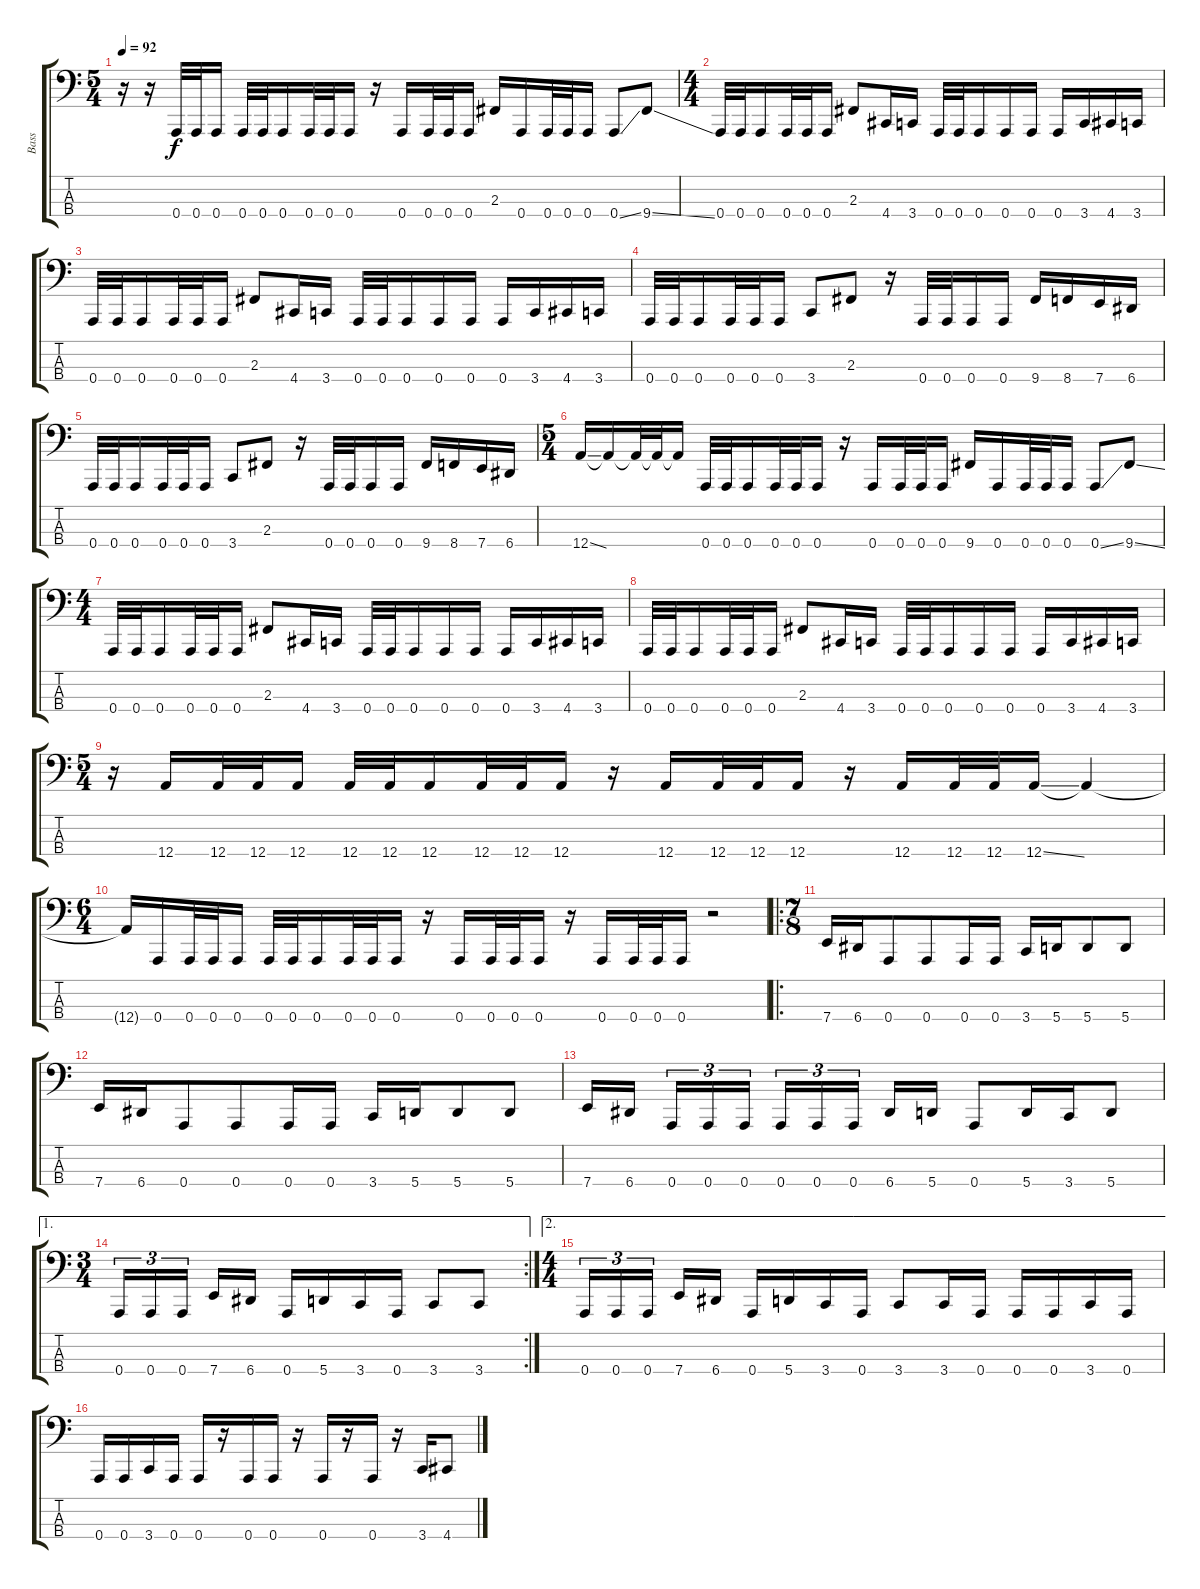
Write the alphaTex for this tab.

\track ("Bass" "Bass") {instrument electricbassfinger}
\staff {score tabs}
\tuning (D2 A1 E1 A0) {hide}
\ts (5 4)
\tempo 92
\clef f4
\ks c
r.16{dy f} r.16 0.4.32 0.4.32 0.4.16 0.4.32 0.4.32 0.4.16 0.4.32 0.4.32 0.4.16 r.16 0.4.16 0.4.32 0.4.32 0.4.16 2.3.16 0.4.16 0.4.32 0.4.32 0.4.16 0.4{ss}.8 9.4{ss}.8 |
\ts (4 4)
0.4.32 0.4.32 0.4.16 0.4.32 0.4.32 0.4.16 2.3.8 4.4.16 3.4.16 0.4.32 0.4.32 0.4.16 0.4.16 0.4.16 0.4.16 3.4.16 4.4.16 3.4.16 |
0.4.32 0.4.32 0.4.16 0.4.32 0.4.32 0.4.16 2.3.8 4.4.16 3.4.16 0.4.32 0.4.32 0.4.16 0.4.16 0.4.16 0.4.16 3.4.16 4.4.16 3.4.16 |
0.4.32 0.4.32 0.4.16 0.4.32 0.4.32 0.4.16 3.4.8 2.3.8 r.16 0.4.32 0.4.32 0.4.16 0.4.16 9.4.16 8.4.16 7.4.16 6.4.16 |
0.4.32 0.4.32 0.4.16 0.4.32 0.4.32 0.4.16 3.4.8 2.3.8 r.16 0.4.32 0.4.32 0.4.16 0.4.16 9.4.16 8.4.16 7.4.16 6.4.16 |
\ts (5 4)
12.4{ss}.16 12.4{t}.16 12.4{t}.32 12.4{t}.32 12.4{t}.16 0.4.32 0.4.32 0.4.16 0.4.32 0.4.32 0.4.16 r.16 0.4.16 0.4.32 0.4.32 0.4.16 9.4.16 0.4.16 0.4.32 0.4.32 0.4.16 0.4{ss}.8 9.4{ss}.8 |
\ts (4 4)
0.4.32 0.4.32 0.4.16 0.4.32 0.4.32 0.4.16 2.3.8 4.4.16 3.4.16 0.4.32 0.4.32 0.4.16 0.4.16 0.4.16 0.4.16 3.4.16 4.4.16 3.4.16 |
0.4.32 0.4.32 0.4.16 0.4.32 0.4.32 0.4.16 2.3.8 4.4.16 3.4.16 0.4.32 0.4.32 0.4.16 0.4.16 0.4.16 0.4.16 3.4.16 4.4.16 3.4.16 |
\ts (5 4)
r.16 12.4.16 12.4.32 12.4.32 12.4.16 12.4.32 12.4.32 12.4.16 12.4.32 12.4.32 12.4.16 r.16 12.4.16 12.4.32 12.4.32 12.4.16 r.16 12.4.16 12.4.32 12.4.32 12.4{ss}.16 12.4{t}.4 |
\ts (6 4)
12.4{t}.16 0.4.16 0.4.32 0.4.32 0.4.16 0.4.32 0.4.32 0.4.16 0.4.32 0.4.32 0.4.16 r.16 0.4.16 0.4.32 0.4.32 0.4.16 r.16 0.4.16 0.4.32 0.4.32 0.4.16 r.2 |
\ro
\ts (7 8)
7.4.16 6.4.16 0.4.8 0.4.8 0.4.16 0.4.16 3.4.16 5.4.16 5.4.8 5.4.8 |
7.4.16 6.4.16 0.4.8 0.4.8 0.4.16 0.4.16 3.4.16 5.4.16 5.4.8 5.4.8 |
7.4.16 6.4.16 0.4.16{tu (3 2)} 0.4.16{tu (3 2)} 0.4.16{tu (3 2)} 0.4.16{tu (3 2)} 0.4.16{tu (3 2)} 0.4.16{tu (3 2)} 6.4.16 5.4.16 0.4.8 5.4.16 3.4.16 5.4.8 |
\ae 1
\rc 2
\ts (3 4)
0.4.16{tu (3 2)} 0.4.16{tu (3 2)} 0.4.16{tu (3 2)} 7.4.16 6.4.16 0.4.16 5.4.16 3.4.16 0.4.16 3.4.8 3.4.8 |
\ae 2
\ts (4 4)
0.4.16{tu (3 2)} 0.4.16{tu (3 2)} 0.4.16{tu (3 2)} 7.4.16 6.4.16 0.4.16 5.4.16 3.4.16 0.4.16 3.4.8 3.4.16 0.4.16 0.4.16 0.4.16 3.4.16 0.4.16 |
0.4.16 0.4.16 3.4.16 0.4.16 0.4.16 r.16 0.4.16 0.4.16 r.16 0.4.16 r.16 0.4.16 r.16 3.4.16 4.4.8
